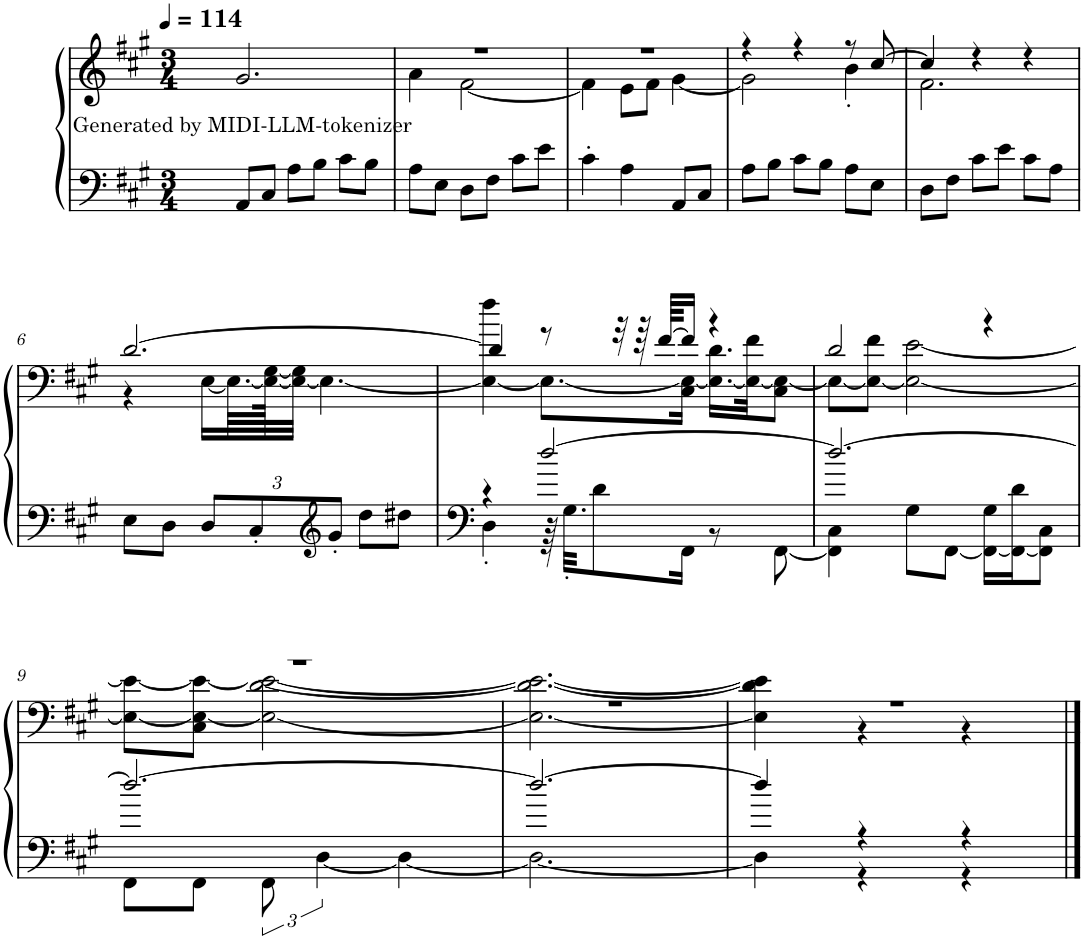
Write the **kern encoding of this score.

**kern	**kern	**text
*part1	*part1	*part1
*staff2	*staff1	*staff1
*I"Piano	*	*
*I'Pno.	*	*
*clefF4	*clefG2	*
*k[f#c#g#]	*k[f#c#g#]	*
*M3/4	*M3/4	*
*MM114	*MM114	*
=1	=1	=1
!	!	!LO:LY:b
8AA/L	2.g#/	Generated by MIDI-LLM-tokenizer
8C#/J	.	.
8A\L	.	.
8B\J	.	.
8c#\L	.	.
8B\J	.	.
=2	=2	=2
*	*^	*
8A\L	2.r	4a\	.
8E\J	.	.	.
8D\L	.	[2f#\	.
8F#\J	.	.	.
8c#\L	.	.	.
8e\J	.	.	.
=3	=3	=3	=3
4c#'\	2.r	4f#\]	.
4A\	.	8e\L	.
.	.	8f#\J	.
8AA/L	.	[4g#\	.
8C#/J	.	.	.
=4	=4	=4	=4
8A\L	4r	2g#\]	.
8B\J	.	.	.
8c#\L	4r	.	.
8B\J	.	.	.
8A\L	8r	4b'\	.
8E\J	[8cc#/	.	.
=5	=5	=5	=5
8D\L	4cc#/]	2.f#\	.
8F#\J	.	.	.
8c#\L	4r	.	.
8e\J	.	.	.
8c#\L	4r	.	.
8A\J	.	.	.
!!LO:LB:g=z	!!
=6	=6	=6	=6
8E\L	[2.d/	4r	.
8D\J	.	.	.
*Xbrackettup	*	*	*
12D/L	.	[16E\LL	.
.	.	64.E\LL_	.
12C#'/	.	.	.
.	.	128E\_ [128G#\JK	.
.	.	32E\_ 32G#\]JJJ	.
.	.	4.E\_	.
*clefG2	*	*	*
12g#'/J	.	.	.
8dd\L	.	.	.
8dd#X\J	.	.	.
=7	=7	=7	=7
*^	*	*	*
4r	4D'\	4d/]	4E\_ 4ff#\	.
[2dd/	64r	8r	8.E\L_	.
.	32.G#'\KKL	.	.	.
.	8d\	.	.	.
.	.	32r	.	.
.	.	64r	.	.
.	.	[64f#/KKLL	.	.
.	16FF#\Jk	16f#/JJ]	16C#\ 16E\_Jk	.
.	8r	4r	16.E\_ 16.d\LL	.
.	.	.	32E\_ 32f#\JK	.
.	[8FF#\	.	8C#\ 8E\_J	.
=8	=8	=8	=8	=8
2.dd/_	4FF#\] 4C#\	2d/	8E\L_	.
.	.	.	8E\_ 8f#\J	.
.	8G#\L	.	2E\_ [2e\	.
.	[8FF#\J	.	.	.
.	16FF#\_ 16G#\LL	4r	.	.
.	16FF#\_ 16d\J	.	.	.
.	8FF#\] 8C#\J	.	.	.
!!LO:LB:g=z	!!
=9	=9	=9	=9	=9
2.dd/_	8FF#\L	2.r	8E\_ 8e\_L	.
.	8FF#\J	.	8C#\ 8E\_ 8e\_J	.
*	*brackettup	*	*	*
.	12FF#\	.	2E\_ [2d\ 2e\_	.
.	[6D\	.	.	.
.	4D\_	.	.	.
=10	=10	=10	=10	=10
2.dd/_	2.D\_	2.r	2.E\_ 2.d\_ 2.e\_	.
=11	=11	=11	=11	=11
4dd/]	4D\]	2.r	4E\] 4d\] 4e\]	.
4r	4r	.	4r	.
4r	4r	.	4r	.
*v	*v	*	*	*
*	*v	*v	*
==	==	==
*-	*-	*-
